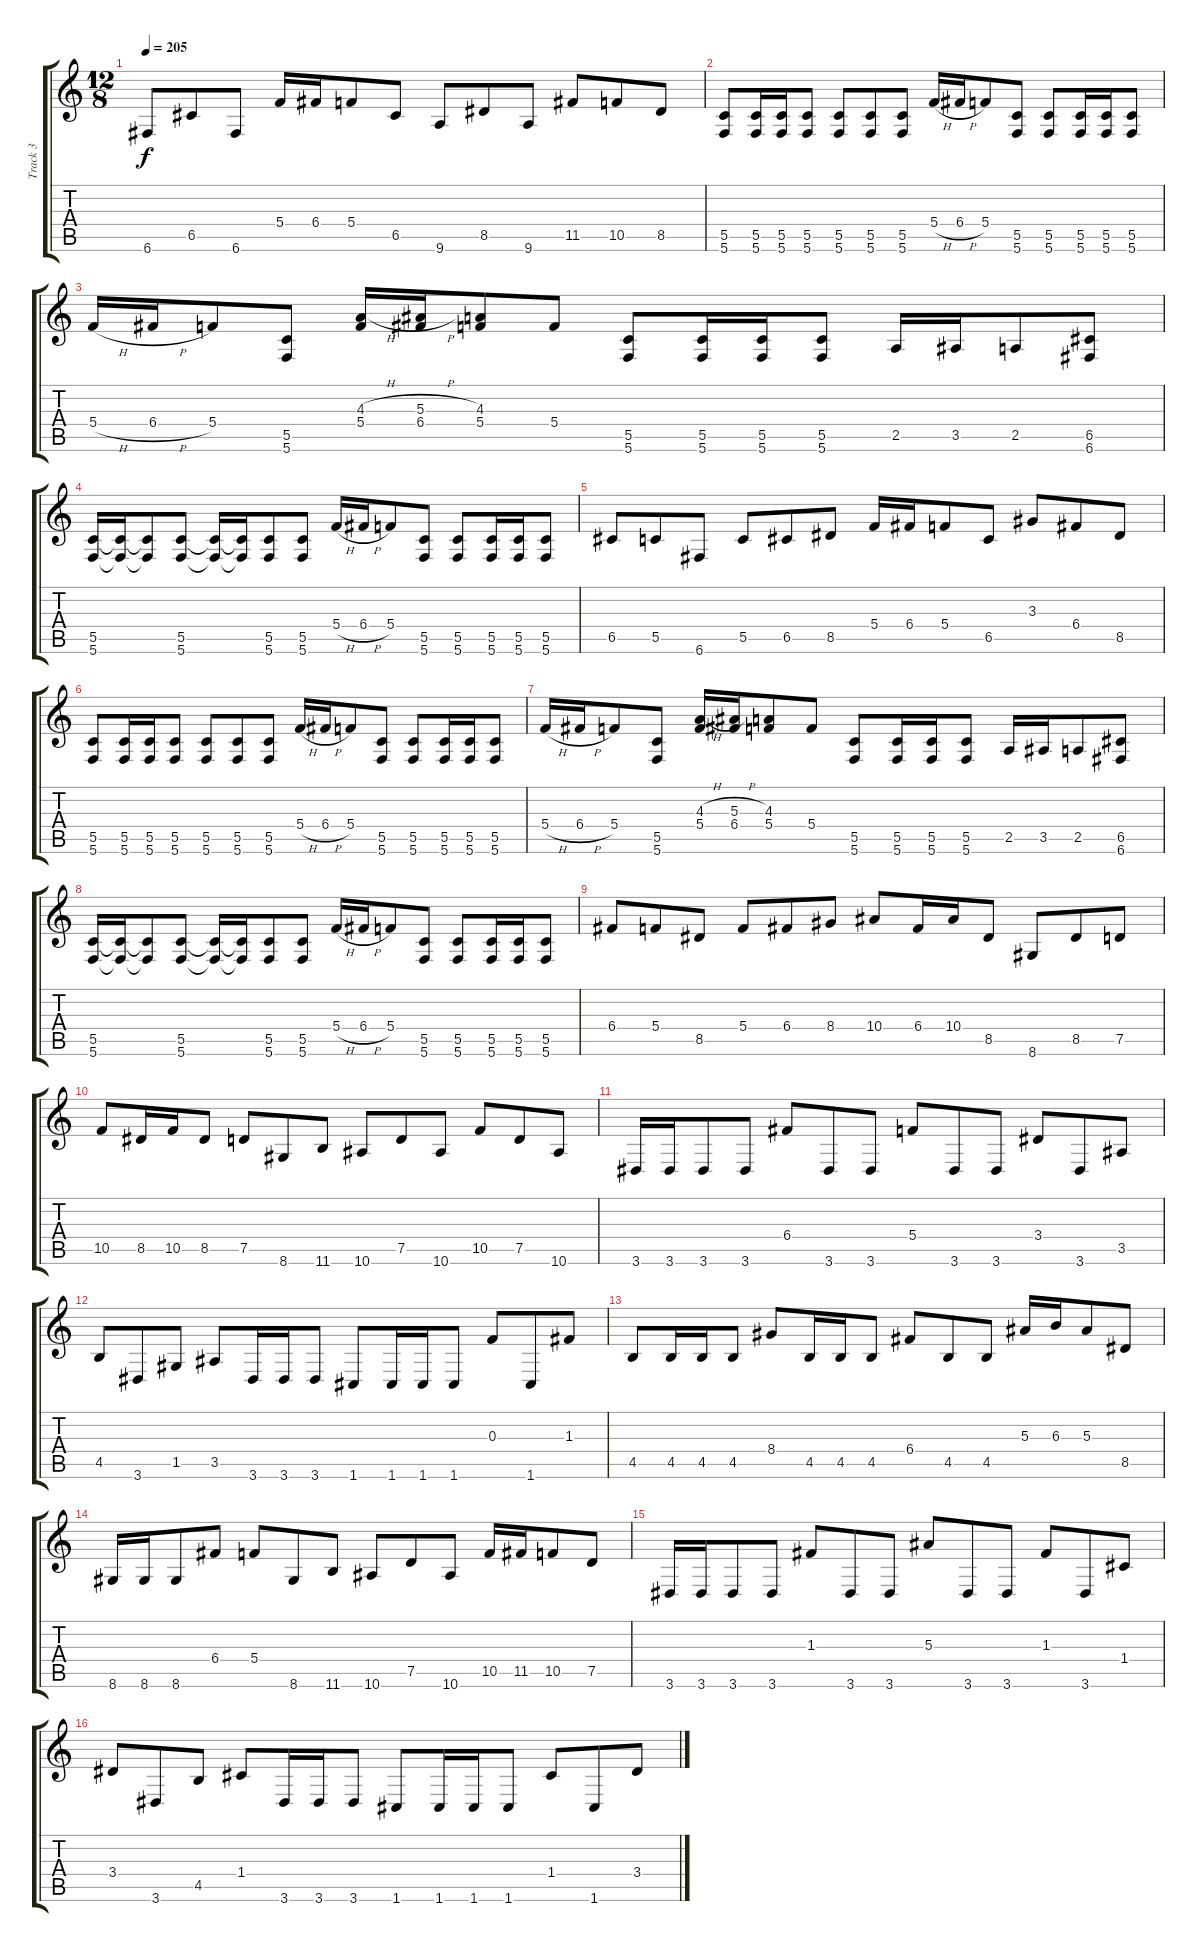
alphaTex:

\track ("Track 3" "Track 3") {instrument distortionguitar}
\staff {score tabs}
\tuning (D4 A3 F3 C3 G2 C2) {hide}
\ts (12 8)
\tempo 205
\clef g2
\ks c
6.6.8{dy f} 6.5.8 6.6.8 5.4.16 6.4.16 5.4.8 6.5.8 9.6.8 8.5.8 9.6.8 11.5.8 10.5.8 8.5.8 |
(5.5 5.6).8 (5.5 5.6).16 (5.5 5.6).16 (5.5 5.6).8 (5.5 5.6).8 (5.5 5.6).8 (5.5 5.6).8 5.4{h}.16 6.4{h}.16 5.4.8 (5.5 5.6).8 (5.5 5.6).8 (5.5 5.6).16 (5.5 5.6).16 (5.5 5.6).8 |
5.4{h}.16 6.4{h}.16 5.4.8 (5.5 5.6).8 (4.3{h} 5.4).16 (5.3{h} 6.4).16 (4.3 5.4).8 5.4.8 (5.5 5.6).8 (5.5 5.6).16 (5.5 5.6).16 (5.5 5.6).8 2.5.16 3.5.16 2.5.8 (6.5 6.6).8 |
(5.5 5.6).16 (5.5{t} 5.6{t}).16 (5.5{t} 5.6{t}).8 (5.5 5.6).8 (5.5{t} 5.6{t}).16 (5.5{t} 5.6{t}).16 (5.5 5.6).8 (5.5 5.6).8 5.4{h}.16 6.4{h}.16 5.4.8 (5.5 5.6).8 (5.5 5.6).8 (5.5 5.6).16 (5.5 5.6).16 (5.5 5.6).8 |
6.5.8 5.5.8 6.6.8 5.5.8 6.5.8 8.5.8 5.4.16 6.4.16 5.4.8 6.5.8 3.3.8 6.4.8 8.5.8 |
(5.5 5.6).8 (5.5 5.6).16 (5.5 5.6).16 (5.5 5.6).8 (5.5 5.6).8 (5.5 5.6).8 (5.5 5.6).8 5.4{h}.16 6.4{h}.16 5.4.8 (5.5 5.6).8 (5.5 5.6).8 (5.5 5.6).16 (5.5 5.6).16 (5.5 5.6).8 |
5.4{h}.16 6.4{h}.16 5.4.8 (5.5 5.6).8 (4.3{h} 5.4).16 (5.3{h} 6.4).16 (4.3 5.4).8 5.4.8 (5.5 5.6).8 (5.5 5.6).16 (5.5 5.6).16 (5.5 5.6).8 2.5.16 3.5.16 2.5.8 (6.5 6.6).8 |
(5.5 5.6).16 (5.5{t} 5.6{t}).16 (5.5{t} 5.6{t}).8 (5.5 5.6).8 (5.5{t} 5.6{t}).16 (5.5{t} 5.6{t}).16 (5.5 5.6).8 (5.5 5.6).8 5.4{h}.16 6.4{h}.16 5.4.8 (5.5 5.6).8 (5.5 5.6).8 (5.5 5.6).16 (5.5 5.6).16 (5.5 5.6).8 |
6.4.8 5.4.8 8.5.8 5.4.8 6.4.8 8.4.8 10.4.8 6.4.16 10.4.16 8.5.8 8.6.8 8.5.8 7.5.8 |
10.5.8 8.5.16 10.5.16 8.5.8 7.5.8 8.6.8 11.6.8 10.6.8 7.5.8 10.6.8 10.5.8 7.5.8 10.6.8 |
3.6.16 3.6.16 3.6.8 3.6.8 6.4.8 3.6.8 3.6.8 5.4.8 3.6.8 3.6.8 3.4.8 3.6.8 3.5.8 |
4.5.8 3.6.8 1.5.8 3.5.8 3.6.16 3.6.16 3.6.8 1.6.8 1.6.16 1.6.16 1.6.8 0.3.8 1.6.8 1.3.8 |
4.5.8 4.5.16 4.5.16 4.5.8 8.4.8 4.5.16 4.5.16 4.5.8 6.4.8 4.5.8 4.5.8 5.3.16 6.3.16 5.3.8 8.5.8 |
8.6.16 8.6.16 8.6.8 6.4.8 5.4.8 8.6.8 11.6.8 10.6.8 7.5.8 10.6.8 10.5.16 11.5.16 10.5.8 7.5.8 |
3.6.16 3.6.16 3.6.8 3.6.8 1.3.8 3.6.8 3.6.8 5.3.8 3.6.8 3.6.8 1.3.8 3.6.8 1.4.8 |
3.4.8 3.6.8 4.5.8 1.4.8 3.6.16 3.6.16 3.6.8 1.6.8 1.6.16 1.6.16 1.6.8 1.4.8 1.6.8 3.4.8
